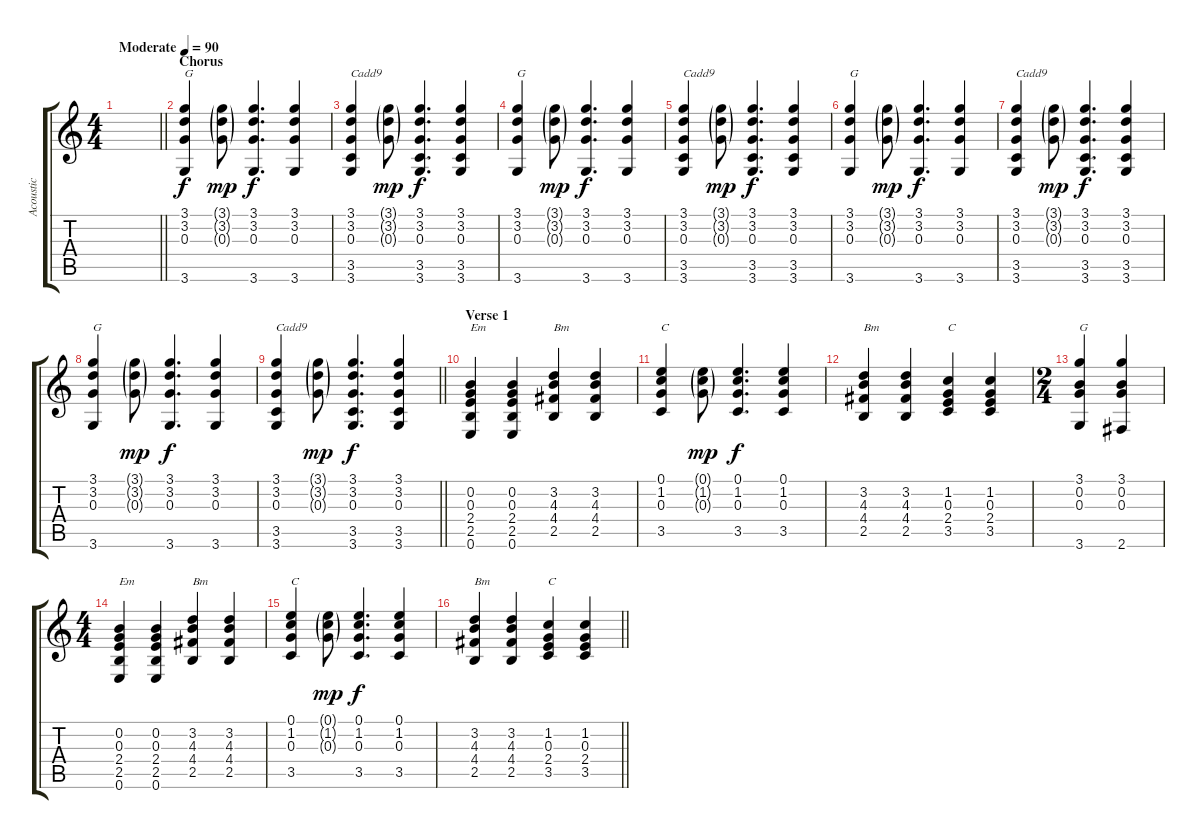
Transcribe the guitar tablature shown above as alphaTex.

\track ("Acoustic" "Acoustic") {instrument acousticguitarsteel}
\staff {score tabs}
\tuning (E4 B3 G3 D3 A2 E2) {hide}
\ts (4 4)
\tempo (90 "Moderate")
\clef g2
\barLineRight lightlight
\ks c
|
\section ("" "Chorus")
(3.1 3.2 0.3 3.6).4{txt "G"} (3.1{g} 3.2{g} 0.3{g}).8{dy mp} (3.1 3.2 0.3 3.6).4{d dy f} (3.1 3.2 0.3 3.6).4 |
(3.1 3.2 0.3 3.5 3.6).4{txt "Cadd9"} (3.1{g} 3.2{g} 0.3{g}).8{dy mp} (3.1 3.2 0.3 3.5 3.6).4{d dy f} (3.1 3.2 0.3 3.5 3.6).4 |
(3.1 3.2 0.3 3.6).4{txt "G"} (3.1{g} 3.2{g} 0.3{g}).8{dy mp} (3.1 3.2 0.3 3.6).4{d dy f} (3.1 3.2 0.3 3.6).4 |
(3.1 3.2 0.3 3.5 3.6).4{txt "Cadd9"} (3.1{g} 3.2{g} 0.3{g}).8{dy mp} (3.1 3.2 0.3 3.5 3.6).4{d dy f} (3.1 3.2 0.3 3.5 3.6).4 |
(3.1 3.2 0.3 3.6).4{txt "G"} (3.1{g} 3.2{g} 0.3{g}).8{dy mp} (3.1 3.2 0.3 3.6).4{d dy f} (3.1 3.2 0.3 3.6).4 |
(3.1 3.2 0.3 3.5 3.6).4{txt "Cadd9"} (3.1{g} 3.2{g} 0.3{g}).8{dy mp} (3.1 3.2 0.3 3.5 3.6).4{d dy f} (3.1 3.2 0.3 3.5 3.6).4 |
(3.1 3.2 0.3 3.6).4{txt "G"} (3.1{g} 3.2{g} 0.3{g}).8{dy mp} (3.1 3.2 0.3 3.6).4{d dy f} (3.1 3.2 0.3 3.6).4 |
\barLineRight lightlight
(3.1 3.2 0.3 3.5 3.6).4{txt "Cadd9"} (3.1{g} 3.2{g} 0.3{g}).8{dy mp} (3.1 3.2 0.3 3.5 3.6).4{d dy f} (3.1 3.2 0.3 3.5 3.6).4 |
\section ("" "Verse 1")
(0.2 0.3 2.4 2.5 0.6).4{txt "Em"} (0.2 0.3 2.4 2.5 0.6).4 (3.2 4.3 4.4 2.5).4{txt "Bm"} (3.2 4.3 4.4 2.5).4 |
(0.1 1.2 0.3 3.5).4{txt "C"} (0.1{g} 1.2{g} 0.3{g}).8{dy mp} (0.1 1.2 0.3 3.5).4{d dy f} (0.1 1.2 0.3 3.5).4 |
(3.2 4.3 4.4 2.5).4{txt "Bm"} (3.2 4.3 4.4 2.5).4 (1.2 0.3 2.4 3.5).4{txt "C"} (1.2 0.3 2.4 3.5).4 |
\ts (2 4)
(3.1 0.2 0.3 3.6).4{txt "G"} (3.1 0.2 0.3 2.6).4 |
\ts (4 4)
(0.2 0.3 2.4 2.5 0.6).4{txt "Em"} (0.2 0.3 2.4 2.5 0.6).4 (3.2 4.3 4.4 2.5).4{txt "Bm"} (3.2 4.3 4.4 2.5).4 |
(0.1 1.2 0.3 3.5).4{txt "C"} (0.1{g} 1.2{g} 0.3{g}).8{dy mp} (0.1 1.2 0.3 3.5).4{d dy f} (0.1 1.2 0.3 3.5).4 |
\barLineRight lightlight
(3.2 4.3 4.4 2.5).4{txt "Bm"} (3.2 4.3 4.4 2.5).4 (1.2 0.3 2.4 3.5).4{txt "C"} (1.2 0.3 2.4 3.5).4
